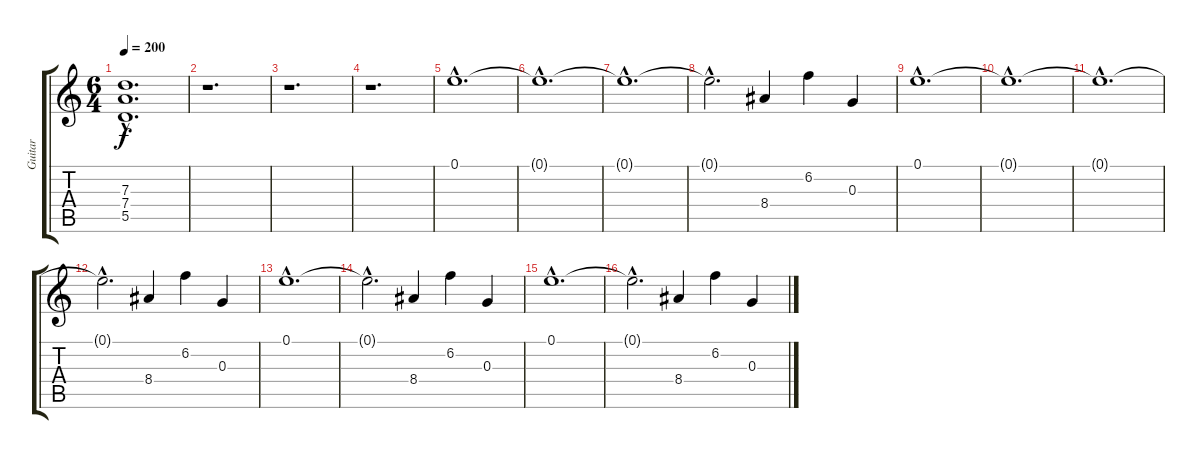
\track ("Guitar" "Guitar") {instrument electricguitarclean}
\staff {score tabs}
\tuning (E4 B3 G3 D3 A2 E2) {hide}
\ts (6 4)
\tempo 200
\clef g2
\ks c
(7.3{hac} 7.4{hac} 5.5).1{d dy f} |
r.1{d} |
r.1{d} |
r.1{d} |
0.1{hac}.1{d} |
0.1{hac t}.1{d} |
0.1{hac t}.1{d} |
0.1{hac t}.2{d} 8.4.4 6.2.4 0.3.4 |
0.1{hac}.1{d} |
0.1{hac t}.1{d} |
0.1{hac t}.1{d} |
0.1{hac t}.2{d} 8.4.4 6.2.4 0.3.4 |
0.1{hac}.1{d} |
0.1{hac t}.2{d} 8.4.4 6.2.4 0.3.4 |
0.1{hac}.1{d} |
0.1{hac t}.2{d} 8.4.4 6.2.4 0.3.4
